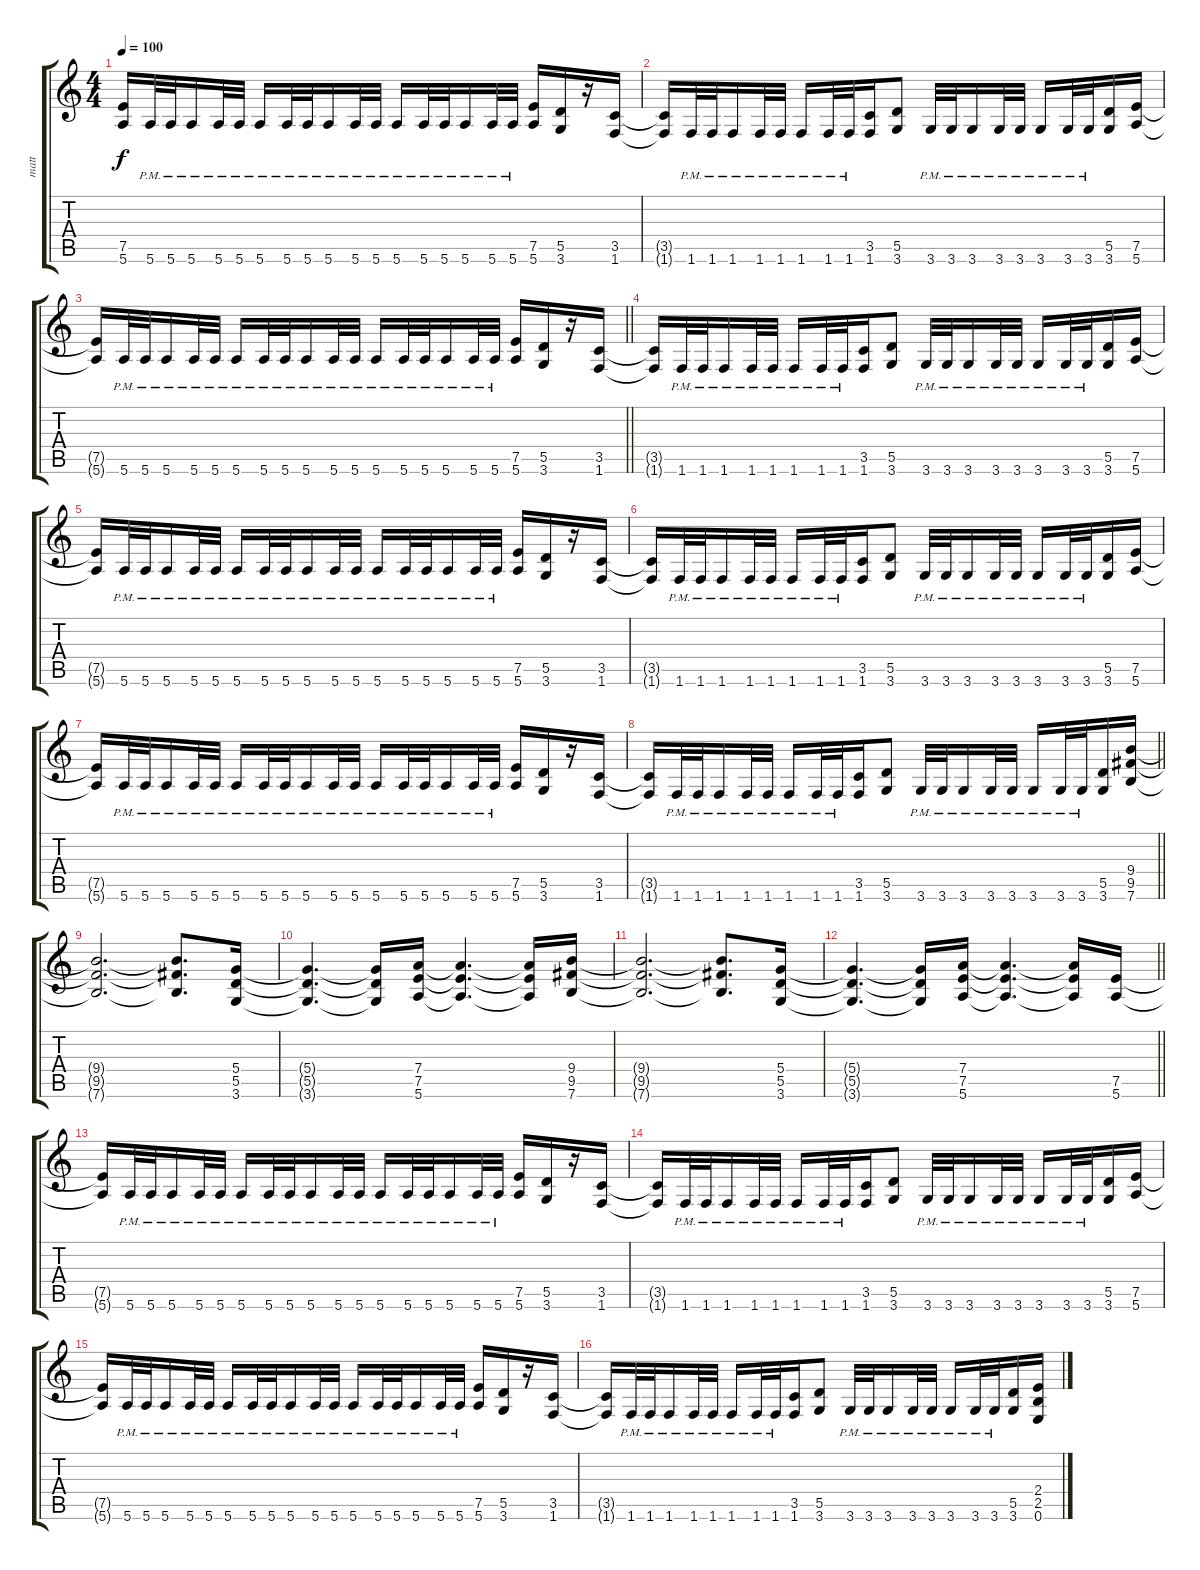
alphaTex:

\track ("matt" "matt") {instrument distortionguitar}
\staff {score tabs}
\tuning (E4 B3 G3 D3 A2 E2) {hide}
\ts (4 4)
\tempo 100
\clef g2
\ks c
(7.5{t} 5.6{t}).16{dy f} 5.6{pm}.32 5.6{pm}.32 5.6{pm}.16 5.6{pm}.32 5.6{pm}.32 5.6{pm}.16 5.6{pm}.32 5.6{pm}.32 5.6{pm}.16 5.6{pm}.32 5.6{pm}.32 5.6{pm}.16 5.6{pm}.32 5.6{pm}.32 5.6{pm}.16 5.6{pm}.32 5.6{pm}.32 (7.5 5.6).16 (5.5 3.6).16 r.16 (3.5 1.6).16 |
(3.5{t} 1.6{t}).16 1.6{pm}.32 1.6{pm}.32 1.6{pm}.16 1.6{pm}.32 1.6{pm}.32 1.6{pm}.16 1.6{pm}.32 1.6{pm}.32 (3.5 1.6).16 (5.5 3.6).8 3.6{pm}.32 3.6{pm}.32 3.6{pm}.16 3.6{pm}.32 3.6{pm}.32 3.6{pm}.16 3.6{pm}.32 3.6{pm}.32 (5.5 3.6).16 (7.5 5.6).16 |
\barLineRight lightlight
(7.5{t} 5.6{t}).16 5.6{pm}.32 5.6{pm}.32 5.6{pm}.16 5.6{pm}.32 5.6{pm}.32 5.6{pm}.16 5.6{pm}.32 5.6{pm}.32 5.6{pm}.16 5.6{pm}.32 5.6{pm}.32 5.6{pm}.16 5.6{pm}.32 5.6{pm}.32 5.6{pm}.16 5.6{pm}.32 5.6{pm}.32 (7.5 5.6).16 (5.5 3.6).16 r.16 (3.5 1.6).16 |
(3.5{t} 1.6{t}).16 1.6{pm}.32 1.6{pm}.32 1.6{pm}.16 1.6{pm}.32 1.6{pm}.32 1.6{pm}.16 1.6{pm}.32 1.6{pm}.32 (3.5 1.6).16 (5.5 3.6).8 3.6{pm}.32 3.6{pm}.32 3.6{pm}.16 3.6{pm}.32 3.6{pm}.32 3.6{pm}.16 3.6{pm}.32 3.6{pm}.32 (5.5 3.6).16 (7.5 5.6).16 |
(7.5{t} 5.6{t}).16 5.6{pm}.32 5.6{pm}.32 5.6{pm}.16 5.6{pm}.32 5.6{pm}.32 5.6{pm}.16 5.6{pm}.32 5.6{pm}.32 5.6{pm}.16 5.6{pm}.32 5.6{pm}.32 5.6{pm}.16 5.6{pm}.32 5.6{pm}.32 5.6{pm}.16 5.6{pm}.32 5.6{pm}.32 (7.5 5.6).16 (5.5 3.6).16 r.16 (3.5 1.6).16 |
(3.5{t} 1.6{t}).16 1.6{pm}.32 1.6{pm}.32 1.6{pm}.16 1.6{pm}.32 1.6{pm}.32 1.6{pm}.16 1.6{pm}.32 1.6{pm}.32 (3.5 1.6).16 (5.5 3.6).8 3.6{pm}.32 3.6{pm}.32 3.6{pm}.16 3.6{pm}.32 3.6{pm}.32 3.6{pm}.16 3.6{pm}.32 3.6{pm}.32 (5.5 3.6).16 (7.5 5.6).16 |
(7.5{t} 5.6{t}).16 5.6{pm}.32 5.6{pm}.32 5.6{pm}.16 5.6{pm}.32 5.6{pm}.32 5.6{pm}.16 5.6{pm}.32 5.6{pm}.32 5.6{pm}.16 5.6{pm}.32 5.6{pm}.32 5.6{pm}.16 5.6{pm}.32 5.6{pm}.32 5.6{pm}.16 5.6{pm}.32 5.6{pm}.32 (7.5 5.6).16 (5.5 3.6).16 r.16 (3.5 1.6).16 |
\barLineRight lightlight
(3.5{t} 1.6{t}).16 1.6{pm}.32 1.6{pm}.32 1.6{pm}.16 1.6{pm}.32 1.6{pm}.32 1.6{pm}.16 1.6{pm}.32 1.6{pm}.32 (3.5 1.6).16 (5.5 3.6).8 3.6{pm}.32 3.6{pm}.32 3.6{pm}.16 3.6{pm}.32 3.6{pm}.32 3.6{pm}.16 3.6{pm}.32 3.6{pm}.32 (5.5 3.6).16 (9.4 9.5 7.6).16 |
(9.4{t} 9.5{t} 7.6{t}).2{d} (9.4{t} 9.5{t} 7.6{t}).8{d} (5.4 5.5 3.6).16 |
(5.4{t} 5.5{t} 3.6{t}).4{d} (5.4{t} 5.5{t} 3.6{t}).16 (7.4 7.5 5.6).16 (7.4{t} 7.5{t} 5.6{t}).4{d} (7.4{t} 7.5{t} 5.6{t}).16 (9.4 9.5 7.6).16 |
(9.4{t} 9.5{t} 7.6{t}).2{d} (9.4{t} 9.5{t} 7.6{t}).8{d} (5.4 5.5 3.6).16 |
\barLineRight lightlight
(5.4{t} 5.5{t} 3.6{t}).4{d} (5.4{t} 5.5{t} 3.6{t}).16 (7.4 7.5 5.6).16 (7.4{t} 7.5{t} 5.6{t}).4{d} (7.4{t} 7.5{t} 5.6{t}).16 (7.5 5.6).16 |
(7.5{t} 5.6{t}).16 5.6{pm}.32 5.6{pm}.32 5.6{pm}.16 5.6{pm}.32 5.6{pm}.32 5.6{pm}.16 5.6{pm}.32 5.6{pm}.32 5.6{pm}.16 5.6{pm}.32 5.6{pm}.32 5.6{pm}.16 5.6{pm}.32 5.6{pm}.32 5.6{pm}.16 5.6{pm}.32 5.6{pm}.32 (7.5 5.6).16 (5.5 3.6).16 r.16 (3.5 1.6).16 |
(3.5{t} 1.6{t}).16 1.6{pm}.32 1.6{pm}.32 1.6{pm}.16 1.6{pm}.32 1.6{pm}.32 1.6{pm}.16 1.6{pm}.32 1.6{pm}.32 (3.5 1.6).16 (5.5 3.6).8 3.6{pm}.32 3.6{pm}.32 3.6{pm}.16 3.6{pm}.32 3.6{pm}.32 3.6{pm}.16 3.6{pm}.32 3.6{pm}.32 (5.5 3.6).16 (7.5 5.6).16 |
(7.5{t} 5.6{t}).16 5.6{pm}.32 5.6{pm}.32 5.6{pm}.16 5.6{pm}.32 5.6{pm}.32 5.6{pm}.16 5.6{pm}.32 5.6{pm}.32 5.6{pm}.16 5.6{pm}.32 5.6{pm}.32 5.6{pm}.16 5.6{pm}.32 5.6{pm}.32 5.6{pm}.16 5.6{pm}.32 5.6{pm}.32 (7.5 5.6).16 (5.5 3.6).16 r.16 (3.5 1.6).16 |
(3.5{t} 1.6{t}).16 1.6{pm}.32 1.6{pm}.32 1.6{pm}.16 1.6{pm}.32 1.6{pm}.32 1.6{pm}.16 1.6{pm}.32 1.6{pm}.32 (3.5 1.6).16 (5.5 3.6).8 3.6{pm}.32 3.6{pm}.32 3.6{pm}.16 3.6{pm}.32 3.6{pm}.32 3.6{pm}.16 3.6{pm}.32 3.6{pm}.32 (5.5 3.6).16 (2.4 2.5 0.6).16
